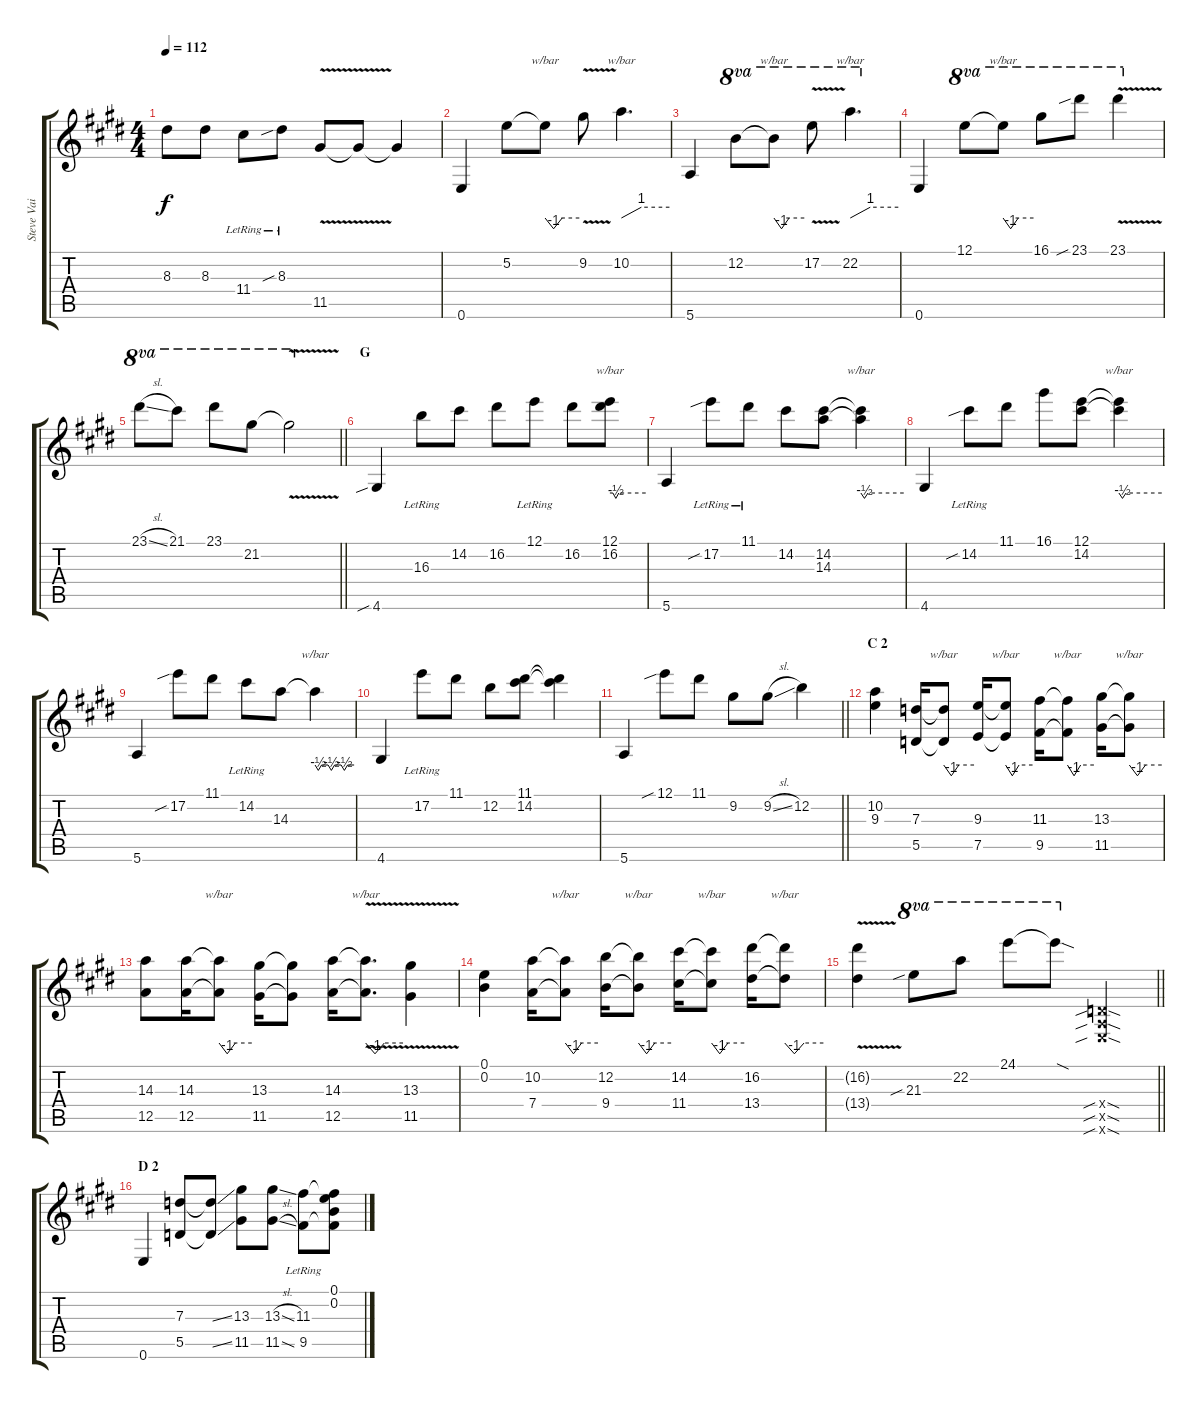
\track ("Steve Vai" "Steve Vai") {instrument overdrivenguitar}
\staff {score tabs}
\tuning (E4 B3 G3 D3 A2 E2) {hide}
\ts (4 4)
\tempo 112
\clef g2
\ks e
8.3.8{dy f} 8.3.8 11.4{lr}.8 8.3{sib lr}.8 11.5{v}.8 11.5{t}.8 11.5{t}.4 |
0.6.4 5.2.8 5.2{t}.8{tbe (custom default 0 0 15 -4 30 0 60 0)} 9.2{v}.8 10.2.4{d tbe (custom default 0 0 25 4 60 4)} |
5.6.4 12.2.8{ot 8va} 12.2{t}.8{tbe (custom default 0 0 15 -4 30 0 60 0) ot 8va} 17.2{v}.8{ot 8va} 22.2.4{d tbe (custom default 0 0 25 4 60 4) ot 8va} |
0.6.4 12.1.8{ot 8va} 12.1{t}.8{tbe (custom default 0 0 15 -4 30 0 60 0) ot 8va} 16.1.8{ot 8va} 23.1{sib}.8{ot 8va} 23.1{v}.4{ot 8va} |
\barLineRight lightlight
23.1{sl}.8{ot 8va} 21.1.8{ot 8va} 23.1.8{ot 8va} 21.2.8{ot 8va} 21.2{v t}.2{ot 8va} |
\section ("" "G")
4.6{sib}.4 16.3{lr}.8 14.2.8 16.2.8 12.1{lr}.8 16.2.8 (12.1 16.2).8{tbe (custom default 0 0 5 0 10 -2 15 0 60 0)} |
5.6.4 17.2{sib lr}.8 11.1{lr}.8 14.2.8 (14.2 14.3).8 (14.2{t} 14.3{t}).4{tbe (custom default 0 0 5 -2 10 0 60 0)} |
4.6.4 14.2{sib lr}.8 11.1.8 16.1.8 (12.1 14.2).8 (12.1{t} 14.2{t}).4{tbe (custom default 0 0 5 -2 10 0 60 0)} |
5.6.4 17.2{sib}.8 11.1.8 14.2{lr}.8 14.3.8 14.3{t}.4{tbe (custom default 0 0 5 -2 10 0 15 0 20 0 25 -2 30 0 40 0 45 -2 50 0 60 0)} |
4.6.4 17.2{lr}.8 11.1.8 12.2.8 (11.1 14.2).8 (11.1{t} 14.2{t}).4 |
\barLineRight lightlight
5.6.4 12.1{sib}.8 11.1.8 9.2.8 9.2{sl}.8 12.2.4 |
\section ("" "C 2")
(10.2 9.3).4 (7.3 5.5).16 (7.3{t} 5.5{t}).8{tbe (custom default 0 0 15 -4 30 0 60 0) beam split} (9.3 7.5).16{beam merge} (9.3{t} 7.5{t}).8{tbe (custom default 0 0 15 -4 30 0 60 0) beam split} (11.3 9.5).16 (11.3{t} 9.5{t}).8{tbe (custom default 0 0 15 -4 30 0 60 0)} (13.3 11.5).16 (13.3{t} 11.5{t}).8{tbe (custom default 0 0 15 -4 30 0 60 0)} |
(14.3 12.5).8 (14.3 12.5).16 (14.3{t} 12.5{t}).8{tbe (custom default 0 0 15 -4 30 0 60 0)} (13.3 11.5).16 (13.3{t} 11.5{t}).8 (14.3 12.5).16 (14.3{v t} 12.5{v t}).8{d tbe (custom default 0 0 15 -4 30 0 60 0)} (13.3 11.5{v}).4 |
(0.1 0.2).4 (10.2 7.4).16 (10.2{t} 7.4{t}).8{tbe (custom default 0 0 15 -4 30 0 60 0) beam split} (12.2 9.4).16{beam merge} (12.2{t} 9.4{t}).8{tbe (custom default 0 0 15 -4 30 0 60 0) beam split} (14.2 11.4).16 (14.2{t} 11.4{t}).8{tbe (custom default 0 0 15 -4 30 0 60 0)} (16.2 13.4).16 (16.2{t} 13.4{t}).8{tbe (custom default 0 0 15 -4 30 0 60 0)} |
\barLineRight lightlight
(16.2{v t} 13.4{v t}).4 21.3{sib}.8{ot 8va} 22.2.8{ot 8va} 24.1.8{ot 8va} 24.1{sod t}.8{ot 8va} (0.4{sib sod x} 0.5{sib sod x} 0.6{sib sod x}).4 |
\section ("" "D 2")
0.6.4 (7.3 5.5).8 (7.3{ss t} 5.5{ss t}).8 (13.3 11.5).8 (13.3{sl} 11.5{sl}).8 (11.3{lr} 9.5).8 (0.1 0.2 11.3{t} 9.5{t}).8
